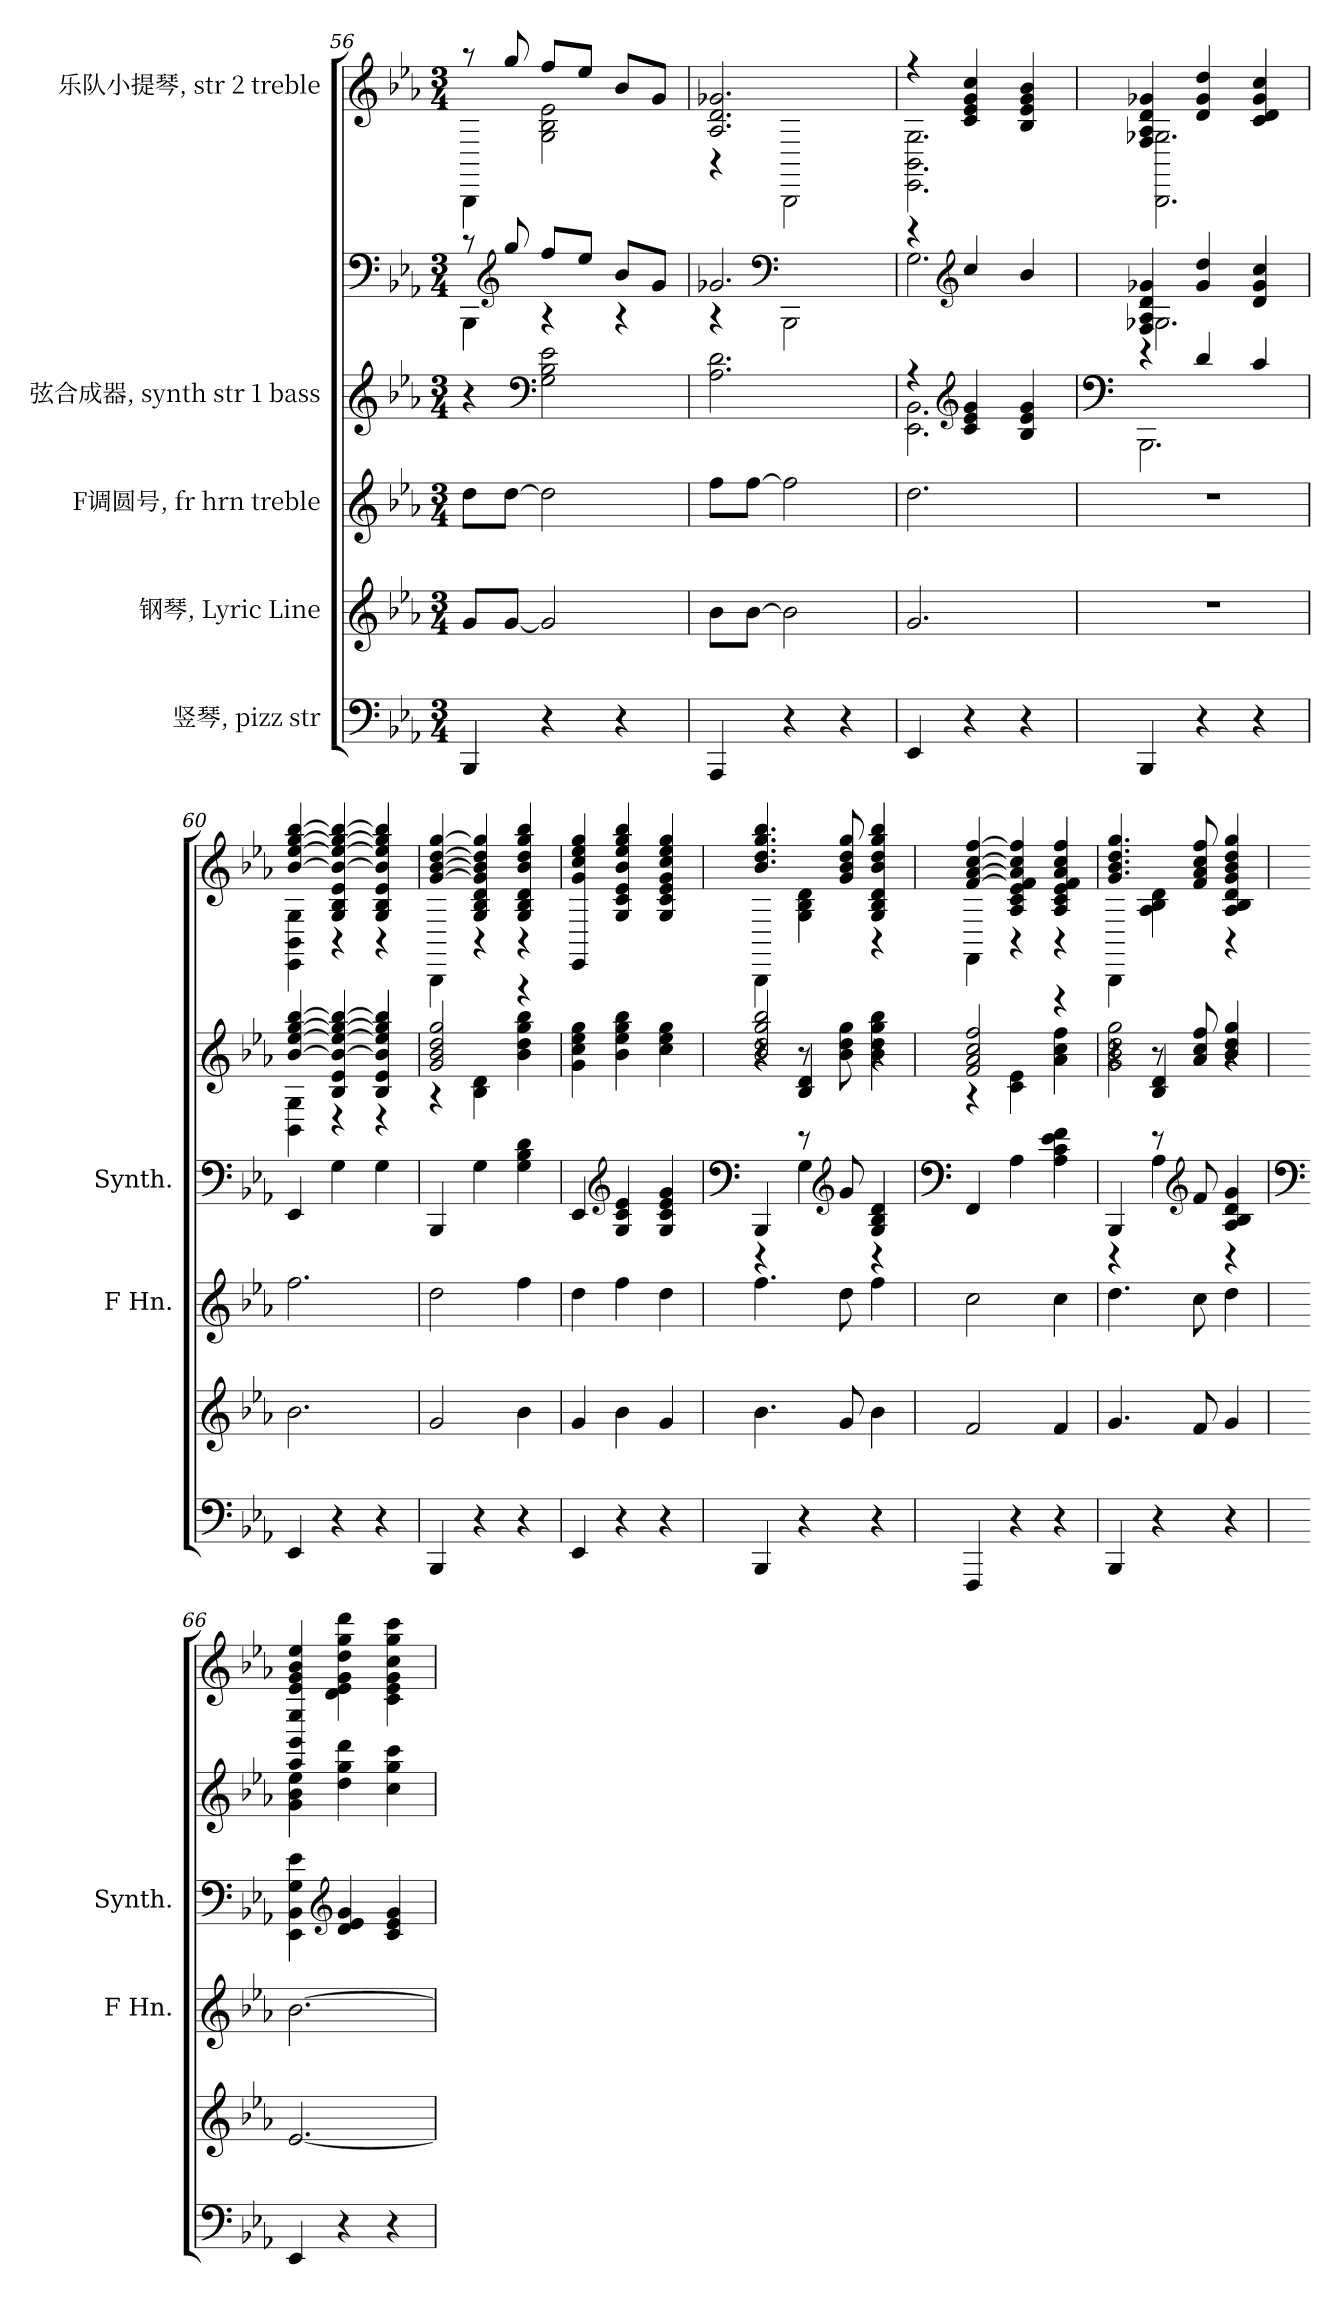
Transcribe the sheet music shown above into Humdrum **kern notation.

**kern	**kern	**kern	**kern	**kern	**kern
*part5	*part4	*part3	*part2	*part2	*part1
*staff6	*staff5	*staff4	*staff3	*staff2	*staff1
*I"竖琴, pizz str	*I"钢琴, Lyric Line	*I"F调圆号, fr hrn treble	*I"弦合成器, synth str 1 bass	*	*I"乐队小提琴, str 2 treble
*	*	*I'F Hn.	*I'Synth.	*	*
!!LO:LB:g=z
*clefF4	*clefG2	*clefG2	*clefG2	*clefF4	*clefG2
*	*	*ITrd4c7	*	*	*
*k[b-e-a-]	*k[b-e-a-]	*k[b-e-a-d-]	*k[b-e-a-]	*k[b-e-a-]	*k[b-e-a-]
*M3/4	*M3/4	*M3/4	*M3/4	*M3/4	*M3/4
*MM110	*MM110	*MM110	*MM110	*MM110	*MM110
=56	=56	=56	=56	=56	=56
*	*	*	*	*^	*^
4BBB-/	8g/L	8g\L	4r	8r	4BBB-\	8r	4BBB-\
*	*	*	*	*clefG2	*	*	*
.	[8g/J	[8g\J	.	8gg/	.	8gg/	.
*	*	*	*clefF4	*	*	*	*
4r	2g/]	2g\]	2G\ 2B-\ 2e-\	8ff/L	4r	8ff/L	2G\ 2B-\ 2e-\
.	.	.	.	8ee-/J	.	8ee-/J	.
4r	.	.	.	8b-/L	4r	8b-/L	.
.	.	.	.	8g/J	.	8g/J	.
=57	=57	=57	=57	=57	=57	=57	=57
4AAA-/	8b-\L	8b-\L	2.A-\ 2.d\	2.g-X/	4r	2.A-/ 2.d/ 2.g-X/	4r
.	[8b-\J	[8b-\J	.	.	.	.	.
*	*	*	*	*clefF4	*	*	*
4r	2b-\]	2b-\]	.	.	2BBB-\	.	2BBB-\
4r	.	.	.	.	.	.	.
=58	=58	=58	=58	=58	=58	=58	=58
*	*	*	*	*	*	*MM125	*
*	*	*	*^	*	*	*	*
4EE-/	2.g/	2.g\	4r	2.EE-\ 2.BB-\	4r	2.G\	4r	2.EE-\ 2.BB-\ 2.G\
*	*	*	*clefG2	*	*clefG2	*	*	*
4r	.	.	4c/ 4e-/ 4g/	.	4cc/	.	4c/ 4e-/ 4g/ 4cc/	.
4r	.	.	4B-/ 4e-/ 4g/	.	4b-/	.	4B-/ 4e-/ 4g/ 4b-/	.
=59	=59	=59	=59	=59	=59	=59	=59	=59
*	*	*	*clefF4	*	*	*	*	*
4BBB-/	2.r	2.r	4r	2.BBB-\	4F/ 4A-/ 4d/ 4g-X/	2.G-X\	4F/ 4A-/ 4d/ 4g-X/	2.BBB-\ 2.G-X\
4r	.	.	4d/	.	4g-/ 4dd/	.	4d/ 4g-/ 4dd/	.
4r	.	.	4c/	.	4d/ 4g-/ 4cc/	.	4c/ 4d/ 4g-/ 4cc/	.
*	*	*	*v	*v	*	*	*	*
=60	=60	=60	=60	=60	=60	=60	=60
*	*	*	*	*	*	*MM120	*
4EE-/	2.b-\	2.b-\	4EE-/	[4b-/ [4ee-/ [4gg/ [4bb-/	4BB-\ 4G\	[4b-/ [4ee-/ [4gg/ [4bb-/	4EE-\ 4BB-\ 4G\
4r	.	.	4G\	4B-/ 4e-/ 4b-/_ 4ee-/_ 4gg/_ 4bb-/_	4r	4G/ 4B-/ 4e-/ 4b-/_ 4ee-/_ 4gg/_ 4bb-/_	4r
4r	.	.	4G\	4B-/ 4e-/ 4b-/] 4ee-/] 4gg/] 4bb-/]	4r	4G/ 4B-/ 4e-/ 4b-/] 4ee-/] 4gg/] 4bb-/]	4r
!!LO:PB:g=z	!!
=61	=61	=61	=61	=61	=61	=61	=61
4BBB-/	2g/	2g\	4BBB-/	2g/ 2b-/ 2dd/ 2gg/	4r	[4g/ [4b-/ [4dd/ [4gg/	4BBB-\
4r	.	.	4G\	.	4B-\ 4d\	4G/ 4B-/ 4d/ 4g/] 4b-/] 4dd/] 4gg/]	4r
4r	4b-\	4b-\	4G\ 4B-\ 4d\	4r	4b-\ 4dd\ 4gg\ 4bb-\	4G/ 4B-/ 4d/ 4b-/ 4dd/ 4gg/ 4bb-/	4r
*	*	*	*	*v	*v	*	*
*	*	*	*	*	*v	*v
=62	=62	=62	=62	=62	=62
4EE-/	4g/	4g\	4EE-/	4g\ 4cc\ 4ee-\ 4gg\	4EE-/ 4g/ 4cc/ 4ee-/ 4gg/
*	*	*	*clefG2	*	*
4r	4b-\	4b-\	4G/ 4c/ 4e-/	4b-\ 4ee-\ 4gg\ 4bb-\	4G/ 4c/ 4e-/ 4b-/ 4ee-/ 4gg/ 4bb-/
4r	4g/	4g\	4G/ 4c/ 4e-/ 4g/	4cc\ 4ee-\ 4gg\	4G/ 4c/ 4e-/ 4g/ 4cc/ 4ee-/ 4gg/
=63	=63	=63	=63	=63	=63
*	*	*	*clefF4	*	*
*	*	*	*^	*^	*^
*	*	*	*	*	*	*^	*	*
4BBB-/	4.b-\	4.b-\	4BBB-/	4r	2b-/ 2dd/ 2gg/ 2bb-/	4r	4r	4.b-/ 4.dd/ 4.gg/ 4.bb-/	4BBB-\
4r	.	.	8r	4G\	.	8r	4B-/ 4d/	.	4G\ 4B-\ 4d\
*	*	*	*clefG2	*	*	*	*	*	*
.	8g/	8g\	8g/	.	.	8b-\ 8dd\ 8gg\	.	8g/ 8b-/ 8dd/ 8gg/	.
4r	4b-\	4b-\	4G/ 4B-/ 4d/	4r	4r	4b-\ 4dd\ 4gg\ 4bb-\	4r	4G/ 4B-/ 4d/ 4b-/ 4dd/ 4gg/ 4bb-/	4r
*	*	*	*v	*v	*	*	*	*	*
*	*	*	*	*v	*v	*v	*	*
=64	=64	=64	=64	=64	=64	=64
*	*	*	*clefF4	*	*	*
*	*	*	*	*^	*	*
4FFF/	2f/	2f\	4FF/	2f/ 2a-/ 2cc/ 2ff/	4r	[4f/ [4a-/ [4cc/ [4ff/	4FF\
4r	.	.	4A-\	.	4c\ 4e-\	4A-/ 4c/ 4e-/ 4f/] 4a-/] 4cc/] 4ff/]	4r
4r	4f/	4f\	4A-\ 4c\ 4e-\ 4f\	4r	4a-\ 4cc\ 4ff\	4A-/ 4c/ 4e-/ 4f/ 4a-/ 4cc/ 4ff/	4r
=65	=65	=65	=65	=65	=65	=65	=65
*	*	*	*^	*	*^	*	*
4BBB-/	4.g/	4.g\	4BBB-/	4r	4r	2g\ 2b-\ 2dd\ 2gg\	4r	4.g/ 4.b-/ 4.dd/ 4.gg/	4BBB-\
4r	.	.	8r	4A-\	8r	.	4B-/ 4d/	.	4A-\ 4B-\ 4d\
*	*	*	*clefG2	*	*	*	*	*	*
.	8f/	8f\	8f/	.	8a-/ 8cc/ 8ff/	.	.	8f/ 8a-/ 8cc/ 8ff/	.
4r	4g/	4g\	4A-/ 4B-/ 4d/ 4g/	4r	4b-/ 4dd/ 4gg/	4r	4r	4A-/ 4B-/ 4d/ 4g/ 4b-/ 4dd/ 4gg/	4r
*	*	*	*v	*v	*	*	*	*v	*v
*	*	*	*	*v	*v	*v	*
!!LO:LB:g=z
=66	=66	=66	=66	=66	=66
*	*	*	*clefF4	*	*
4EE-/	[2.e-/	[2.e-\	4EE-\ 4BB-\ 4G\ 4e-\	4g\ 4b-\ 4ee-\	4EE-/ 4BB-/ 4G/ 4e-/ 4g/ 4b-/ 4ee-/
*	*	*	*clefG2	*	*
4r	.	.	4d/ 4e-/ 4g/	4dd\ 4gg\ 4ddd\	4d\ 4e-\ 4g\ 4dd\ 4gg\ 4ddd\
4r	.	.	4c/ 4e-/ 4g/	4cc\ 4gg\ 4ccc\	4c\ 4e-\ 4g\ 4cc\ 4gg\ 4ccc\
=	=	=	=	=	=
*-	*-	*-	*-	*-	*-
